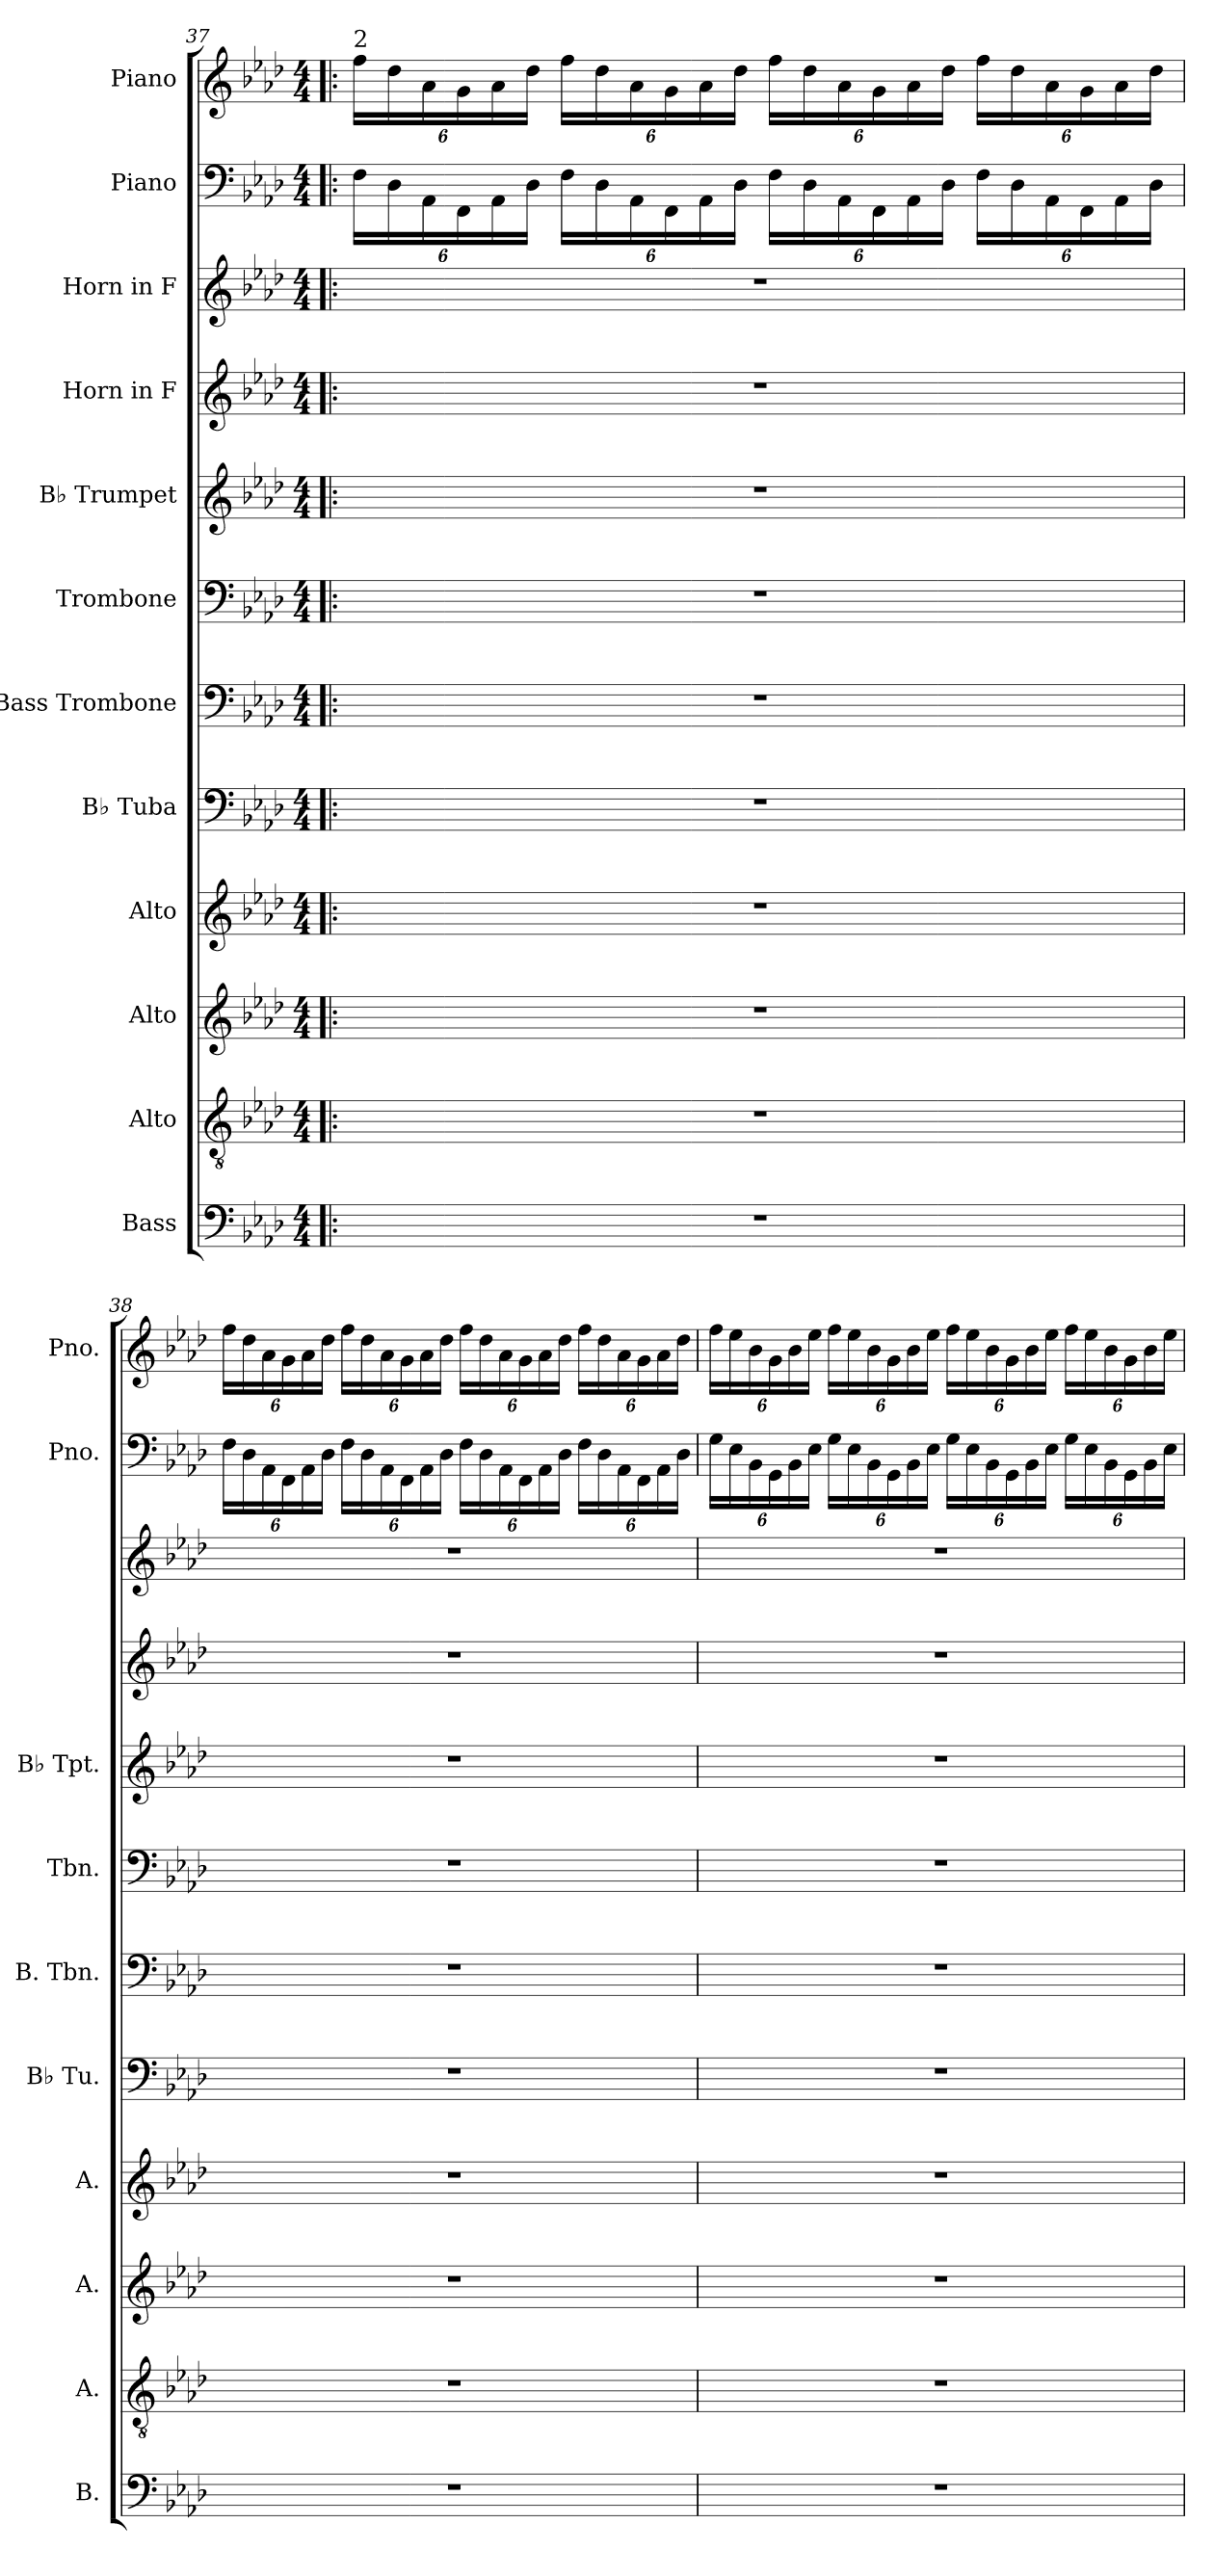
**kern	**kern	**kern	**kern	**kern	**kern	**kern	**kern	**kern	**kern	**kern	**kern
*part12	*part11	*part10	*part9	*part8	*part7	*part6	*part5	*part4	*part3	*part2	*part1
*staff12	*staff11	*staff10	*staff9	*staff8	*staff7	*staff6	*staff5	*staff4	*staff3	*staff2	*staff1
*I"Bass	*I"Alto	*I"Alto	*I"Alto	*I"B♭ Tuba	*I"Bass Trombone	*I"Trombone	*I"B♭ Trumpet	*I"Horn in F	*I"Horn in F	*I"Piano	*I"Piano
*I'B.	*I'A.	*I'A.	*I'A.	*I'B♭ Tu.	*I'B. Tbn.	*I'Tbn.	*I'B♭ Tpt.	*	*	*I'Pno.	*I'Pno.
!!LO:PB:g=z
*clefF4	*clefGv2	*clefG2	*clefG2	*clefF4	*clefF4	*clefF4	*clefG2	*clefG2	*clefG2	*clefF4	*clefG2
*	*	*	*	*	*	*	*ITrd1c2	*ITrd4c7	*ITrd4c7	*	*
*k[b-e-a-d-]	*k[b-e-a-d-]	*k[b-e-a-d-]	*k[b-e-a-d-]	*k[b-e-a-d-]	*k[b-e-a-d-]	*k[b-e-a-d-]	*k[b-e-a-d-g-c-]	*k[b-e-a-d-g-]	*k[b-e-a-d-g-]	*k[b-e-a-d-]	*k[b-e-a-d-]
*M4/4	*M4/4	*M4/4	*M4/4	*M4/4	*M4/4	*M4/4	*M4/4	*M4/4	*M4/4	*M4/4	*M4/4
*	*	*	*	*	*	*	*	*	*	*Xbrackettup	*Xbrackettup
=37!|:	=37!|:	=37!|:	=37!|:	=37!|:	=37!|:	=37!|:	=37!|:	=37!|:	=37!|:	=37!|:	=37!|:
!	!	!	!	!	!	!	!	!	!	!	!LO:TX:a:t=2
1r	1r	1r	1r	1r	1r	1r	1r	1r	1r	24F\LL	24ff\LL
.	.	.	.	.	.	.	.	.	.	24D-\	24dd-\
.	.	.	.	.	.	.	.	.	.	24AA-\	24a-\
.	.	.	.	.	.	.	.	.	.	24FF\	24g\
.	.	.	.	.	.	.	.	.	.	24AA-\	24a-\
.	.	.	.	.	.	.	.	.	.	24D-\JJ	24dd-\JJ
.	.	.	.	.	.	.	.	.	.	24F\LL	24ff\LL
.	.	.	.	.	.	.	.	.	.	24D-\	24dd-\
.	.	.	.	.	.	.	.	.	.	24AA-\	24a-\
.	.	.	.	.	.	.	.	.	.	24FF\	24g\
.	.	.	.	.	.	.	.	.	.	24AA-\	24a-\
.	.	.	.	.	.	.	.	.	.	24D-\JJ	24dd-\JJ
.	.	.	.	.	.	.	.	.	.	24F\LL	24ff\LL
.	.	.	.	.	.	.	.	.	.	24D-\	24dd-\
.	.	.	.	.	.	.	.	.	.	24AA-\	24a-\
.	.	.	.	.	.	.	.	.	.	24FF\	24g\
.	.	.	.	.	.	.	.	.	.	24AA-\	24a-\
.	.	.	.	.	.	.	.	.	.	24D-\JJ	24dd-\JJ
.	.	.	.	.	.	.	.	.	.	24F\LL	24ff\LL
.	.	.	.	.	.	.	.	.	.	24D-\	24dd-\
.	.	.	.	.	.	.	.	.	.	24AA-\	24a-\
.	.	.	.	.	.	.	.	.	.	24FF\	24g\
.	.	.	.	.	.	.	.	.	.	24AA-\	24a-\
.	.	.	.	.	.	.	.	.	.	24D-\JJ	24dd-\JJ
!!LO:PB:g=z
=38	=38	=38	=38	=38	=38	=38	=38	=38	=38	=38	=38
1r	1r	1r	1r	1r	1r	1r	1r	1r	1r	24F\LL	24ff\LL
.	.	.	.	.	.	.	.	.	.	24D-\	24dd-\
.	.	.	.	.	.	.	.	.	.	24AA-\	24a-\
.	.	.	.	.	.	.	.	.	.	24FF\	24g\
.	.	.	.	.	.	.	.	.	.	24AA-\	24a-\
.	.	.	.	.	.	.	.	.	.	24D-\JJ	24dd-\JJ
.	.	.	.	.	.	.	.	.	.	24F\LL	24ff\LL
.	.	.	.	.	.	.	.	.	.	24D-\	24dd-\
.	.	.	.	.	.	.	.	.	.	24AA-\	24a-\
.	.	.	.	.	.	.	.	.	.	24FF\	24g\
.	.	.	.	.	.	.	.	.	.	24AA-\	24a-\
.	.	.	.	.	.	.	.	.	.	24D-\JJ	24dd-\JJ
.	.	.	.	.	.	.	.	.	.	24F\LL	24ff\LL
.	.	.	.	.	.	.	.	.	.	24D-\	24dd-\
.	.	.	.	.	.	.	.	.	.	24AA-\	24a-\
.	.	.	.	.	.	.	.	.	.	24FF\	24g\
.	.	.	.	.	.	.	.	.	.	24AA-\	24a-\
.	.	.	.	.	.	.	.	.	.	24D-\JJ	24dd-\JJ
.	.	.	.	.	.	.	.	.	.	24F\LL	24ff\LL
.	.	.	.	.	.	.	.	.	.	24D-\	24dd-\
.	.	.	.	.	.	.	.	.	.	24AA-\	24a-\
.	.	.	.	.	.	.	.	.	.	24FF\	24g\
.	.	.	.	.	.	.	.	.	.	24AA-\	24a-\
.	.	.	.	.	.	.	.	.	.	24D-\JJ	24dd-\JJ
!!LO:PB:g=z
=39	=39	=39	=39	=39	=39	=39	=39	=39	=39	=39	=39
1r	1r	1r	1r	1r	1r	1r	1r	1r	1r	24G\LL	24ff\LL
.	.	.	.	.	.	.	.	.	.	24E-\	24ee-\
.	.	.	.	.	.	.	.	.	.	24BB-\	24b-\
.	.	.	.	.	.	.	.	.	.	24GG\	24g\
.	.	.	.	.	.	.	.	.	.	24BB-\	24b-\
.	.	.	.	.	.	.	.	.	.	24E-\JJ	24ee-\JJ
.	.	.	.	.	.	.	.	.	.	24G\LL	24ff\LL
.	.	.	.	.	.	.	.	.	.	24E-\	24ee-\
.	.	.	.	.	.	.	.	.	.	24BB-\	24b-\
.	.	.	.	.	.	.	.	.	.	24GG\	24g\
.	.	.	.	.	.	.	.	.	.	24BB-\	24b-\
.	.	.	.	.	.	.	.	.	.	24E-\JJ	24ee-\JJ
.	.	.	.	.	.	.	.	.	.	24G\LL	24ff\LL
.	.	.	.	.	.	.	.	.	.	24E-\	24ee-\
.	.	.	.	.	.	.	.	.	.	24BB-\	24b-\
.	.	.	.	.	.	.	.	.	.	24GG\	24g\
.	.	.	.	.	.	.	.	.	.	24BB-\	24b-\
.	.	.	.	.	.	.	.	.	.	24E-\JJ	24ee-\JJ
.	.	.	.	.	.	.	.	.	.	24G\LL	24ff\LL
.	.	.	.	.	.	.	.	.	.	24E-\	24ee-\
.	.	.	.	.	.	.	.	.	.	24BB-\	24b-\
.	.	.	.	.	.	.	.	.	.	24GG\	24g\
.	.	.	.	.	.	.	.	.	.	24BB-\	24b-\
.	.	.	.	.	.	.	.	.	.	24E-\JJ	24ee-\JJ
=	=	=	=	=	=	=	=	=	=	=	=
*-	*-	*-	*-	*-	*-	*-	*-	*-	*-	*-	*-
